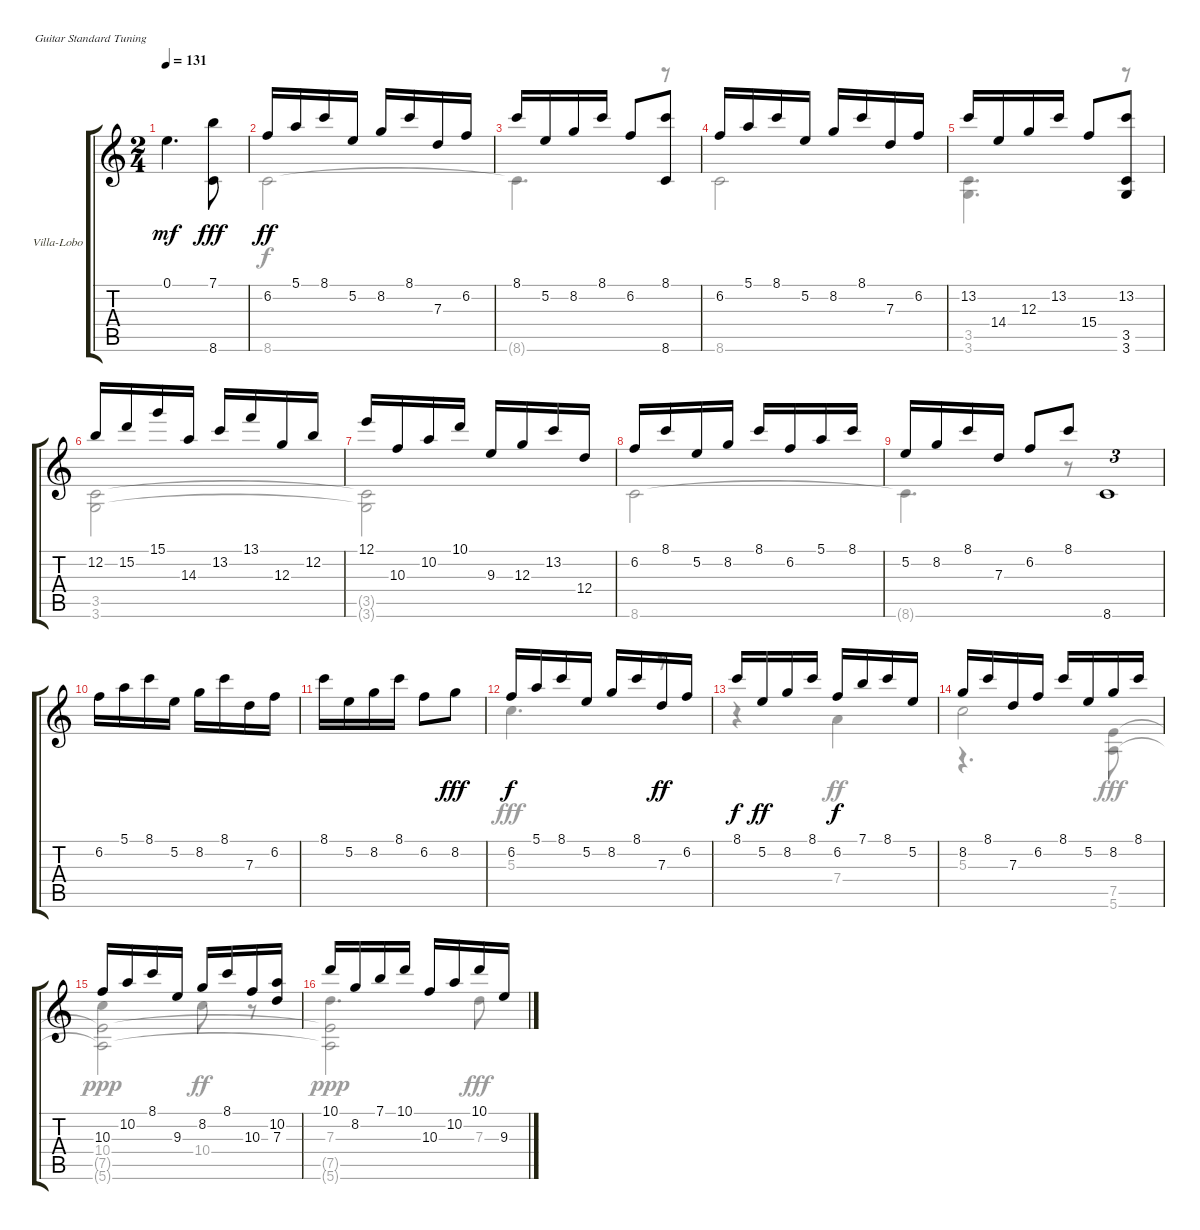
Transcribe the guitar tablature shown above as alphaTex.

\bracketExtendMode groupsimilarinstruments
\firstSystemTrackNameOrientation horizontal
\otherSystemsTrackNameOrientation horizontal
\track ("Villa-Lobos" "Villa-Lobo") {instrument acousticguitarnylon}
\staff {score tabs}
\tuning (E4 B3 G3 D3 A2 E2)
\voice
\ts (2 4)
\tempo 131
\clef g2
\ks c
0.1.4{d dy mf instrument acousticguitarnylon} (7.1 8.6).8{dy fff} |
6.2.16{dy ff} 5.1.16 8.1.16 5.2.16 8.2.16 8.1.16 7.3.16 6.2.16 |
8.1.16 5.2.16 8.2.16 8.1.16 6.2.8 (8.1 8.6).8 |
6.2.16 5.1.16 8.1.16 5.2.16 8.2.16 8.1.16 7.3.16 6.2.16 |
13.2.16 14.4.16 12.3.16 13.2.16 15.4.8 (13.2 3.5 3.6).8 |
12.2.16 15.2.16 15.1.16 14.3.16 13.2.16 13.1.16 12.3.16 12.2.16 |
12.1.16 10.3.16 10.2.16 10.1.16 9.3.16 12.3.16 13.2.16 12.4.16 |
6.2.16 8.1.16 5.2.16 8.2.16 8.1.16 6.2.16 5.1.16 8.1.16 |
5.2.16 8.2.16 8.1.16 7.3.16 6.2.8 8.1.8 8.6.1{tu (3 2)} |
6.2.16 5.1.16 8.1.16 5.2.16 8.2.16 8.1.16 7.3.16 6.2.16 |
8.1.16 5.2.16 8.2.16 8.1.16 6.2.8 8.2.8{dy fff} |
6.2.16{dy f} 5.1.16 8.1.16 5.2.16 8.2.16 8.1.16 7.3.16{dy ff} 6.2.16 |
8.1.16{dy f} 5.2.16{dy ff} 8.2.16 8.1.16 6.2.16{dy f} 7.1.16 8.1.16 5.2.16 |
8.2.16 8.1.16 7.3.16 6.2.16 8.1.16 5.2.16 8.2.16 8.1.16 |
10.3.16 10.2.16 8.1.16 9.3.16 8.2.16 8.1.16 10.3.16 (10.2 7.3).16 |
10.1.16 8.2.16 7.1.16 10.1.16 10.3.16 10.2.16 10.1.16 9.3.16
\voice
\clef g2
\ottava regular
\simile none
\ks c
|
8.6.2 |
8.6{t}.4{d} r.8 |
8.6.2 |
(3.5 3.6).4{d} r.8 |
(3.5 3.6).2 |
(3.5{t} 3.6{t}).2 |
8.6.2 |
8.6{t}.4{d} r.8 |
|
|
5.3.4{d dy fff} r.8 |
r.4 7.4.4{dy ff} |
5.3.2 |
10.4.4{dy ppp} 10.4.8{dy ff} r.8 |
7.3.4{d dy ppp} 7.3.8{dy fff}
\voice
\clef g2
\ottava regular
\simile none
\ks c
|
|
|
|
|
|
|
|
|
|
|
|
|
r.4{d} (7.5 5.6).8 |
(7.5{t} 5.6{t}).2{dy ppp} |
(7.5{t} 5.6{t}).2
